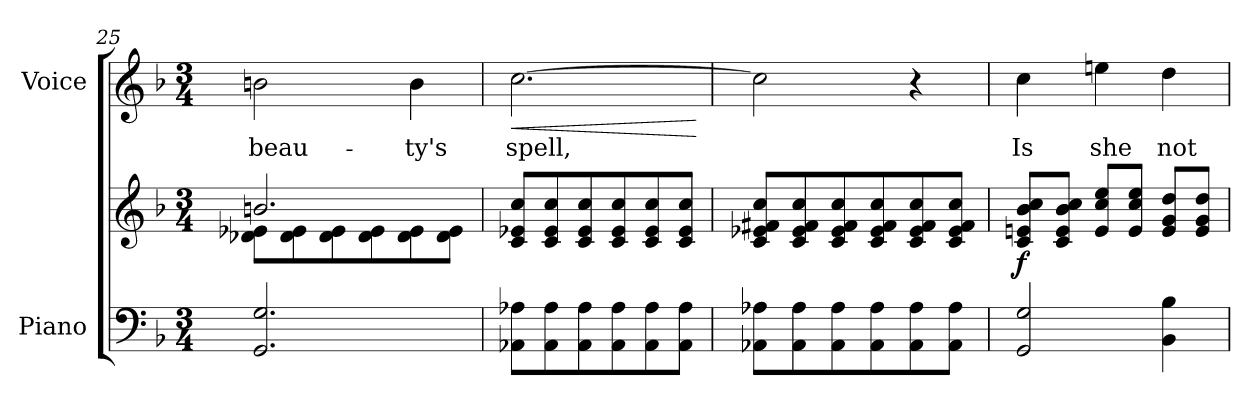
**kern	**kern	**dynam	**kern	**text	**dynam
*part2	*part2	*part2	*part1	*part1	*part1
*staff3	*staff2	*staff2/3	*staff1	*staff1	*staff1
*I"Piano	*	*	*I"Voice	*	*
*I'Pno	*	*	*	*	*
*clefF4	*clefG2	*	*clefG2	*	*
*k[b-]	*k[b-]	*	*k[b-]	*	*
*M3/4	*M3/4	*	*M3/4	*	*
=25	=25	=25	=25	=25	=25
*	*^	*	*	*	*
2.GG/ 2.G/	2.bn/	8d-X\ 8e-X\L	.	2bn\	beau-	.
.	.	8d-\ 8e-\	.	.	.	.
.	.	8d-\ 8e-\	.	.	.	.
.	.	8d-\ 8e-\	.	.	.	.
.	.	8d-\ 8e-\	.	4b\	-ty's	.
.	.	8d-\ 8e-\J	.	.	.	.
=26	=26	=26	=26	=26	=26	=26
!	!	!	!	!	!	!LO:HP:b
*	*v	*v	*	*	*	*
8AA-X\ 8A-X\L	8c/ 8e-X/ 8cc/L	.	[2.cc\	spell,	<
8AA-\ 8A-\	8c/ 8e-/ 8cc/	.	.	.	.
8AA-\ 8A-\	8c/ 8e-/ 8cc/	.	.	.	.
8AA-\ 8A-\	8c/ 8e-/ 8cc/	.	.	.	.
8AA-\ 8A-\	8c/ 8e-/ 8cc/	.	.	.	.
8AA-\ 8A-\J	8c/ 8e-/ 8cc/J	.	.	.	.
.	.	.	.	.	[
=27	=27	=27	=27	=27	=27
8AA-X\ 8A-X\L	8c/ 8e-X/ 8f#X/ 8cc/L	.	2cc\]	.	.
8AA-\ 8A-\	8c/ 8e-/ 8f#/ 8cc/	.	.	.	.
8AA-\ 8A-\	8c/ 8e-/ 8f#/ 8cc/	.	.	.	.
8AA-\ 8A-\	8c/ 8e-/ 8f#/ 8cc/	.	.	.	.
8AA-\ 8A-\	8c/ 8e-/ 8f#/ 8cc/	.	4r	.	.
8AA-\ 8A-\J	8c/ 8e-/ 8f#/ 8cc/J	.	.	.	.
=28	=28	=28	=28	=28	=28
!	!	!LO:DY:b	!	!	!LO:DY:a
!	!	!	!	!	!LO:DY:n=1:a
2GG/ 2G/	8c/ 8en/ 8b-/ 8cc/L	f	4cc\	Is	f other-dynamics
.	8c/ 8e/ 8b-/ 8cc/J	.	.	.	.
.	8e/ 8cc/ 8ee/L	.	4een\	she	.
.	8e/ 8cc/ 8ee/J	.	.	.	.
4BB-\ 4B-\	8e/ 8g/ 8dd/L	.	4dd\	not	.
.	8e/ 8g/ 8dd/J	.	.	.	.
=	=	=	=	=	=
*-	*-	*-	*-	*-	*-
